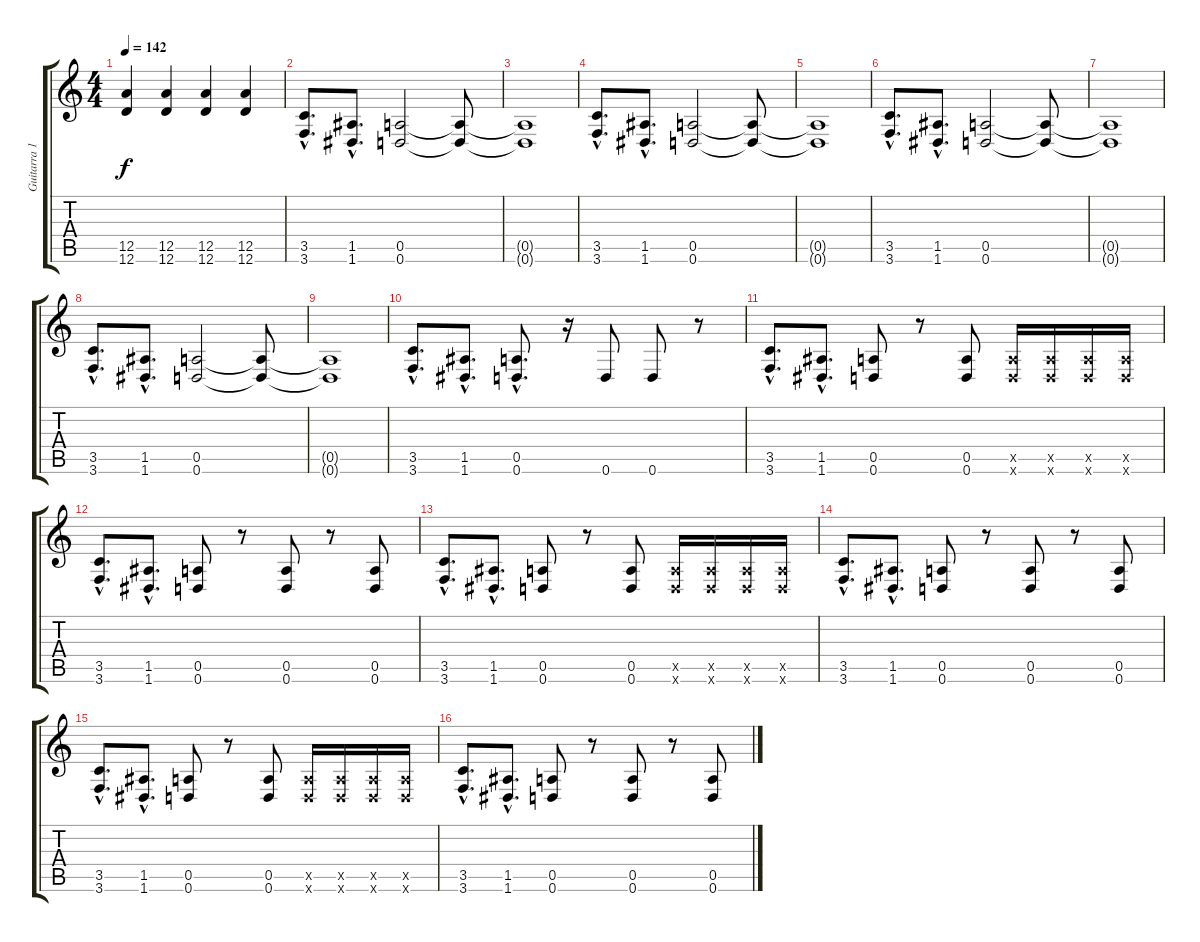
\track ("Guitarra 1" "Guitarra 1") {instrument overdrivenguitar}
\staff {score tabs}
\tuning (E4 B3 G3 D3 A2 D2) {hide}
\ts (4 4)
\tempo 142
\clef g2
\ks c
(12.5 12.6).4{dy f} (12.5 12.6).4 (12.5 12.6).4 (12.5 12.6).4 |
(3.5{hac} 3.6{hac}).8{d} (1.5{hac} 1.6{hac}).8{d} (0.5 0.6).2 (0.5{t} 0.6{t}).8 |
(0.5{t} 0.6{t}).1 |
(3.5{hac} 3.6{hac}).8{d} (1.5{hac} 1.6{hac}).8{d} (0.5 0.6).2 (0.5{t} 0.6{t}).8 |
(0.5{t} 0.6{t}).1 |
(3.5{hac} 3.6{hac}).8{d} (1.5{hac} 1.6{hac}).8{d} (0.5 0.6).2 (0.5{t} 0.6{t}).8 |
(0.5{t} 0.6{t}).1 |
(3.5{hac} 3.6{hac}).8{d} (1.5{hac} 1.6{hac}).8{d} (0.5 0.6).2 (0.5{t} 0.6{t}).8 |
(0.5{t} 0.6{t}).1 |
(3.5{hac} 3.6{hac}).8{d} (1.5{hac} 1.6{hac}).8{d} (0.5{hac} 0.6{hac}).8{d} r.16 0.6.8 0.6.8 r.8 |
(3.5{hac} 3.6{hac}).8{d} (1.5{hac} 1.6{hac}).8{d} (0.5 0.6).8 r.8 (0.5 0.6).8 (0.5{x} 0.6{x}).16 (0.5{x} 0.6{x}).16 (0.5{x} 0.6{x}).16 (0.5{x} 0.6{x}).16 |
(3.5{hac} 3.6{hac}).8{d} (1.5{hac} 1.6{hac}).8{d} (0.5 0.6).8 r.8 (0.5 0.6).8 r.8 (0.5 0.6).8 |
(3.5{hac} 3.6{hac}).8{d} (1.5{hac} 1.6{hac}).8{d} (0.5 0.6).8 r.8 (0.5 0.6).8 (0.5{x} 0.6{x}).16 (0.5{x} 0.6{x}).16 (0.5{x} 0.6{x}).16 (0.5{x} 0.6{x}).16 |
(3.5{hac} 3.6{hac}).8{d} (1.5{hac} 1.6{hac}).8{d} (0.5 0.6).8 r.8 (0.5 0.6).8 r.8 (0.5 0.6).8 |
(3.5{hac} 3.6{hac}).8{d} (1.5{hac} 1.6{hac}).8{d} (0.5 0.6).8 r.8 (0.5 0.6).8 (0.5{x} 0.6{x}).16 (0.5{x} 0.6{x}).16 (0.5{x} 0.6{x}).16 (0.5{x} 0.6{x}).16 |
(3.5{hac} 3.6{hac}).8{d} (1.5{hac} 1.6{hac}).8{d} (0.5 0.6).8 r.8 (0.5 0.6).8 r.8 (0.5 0.6).8
